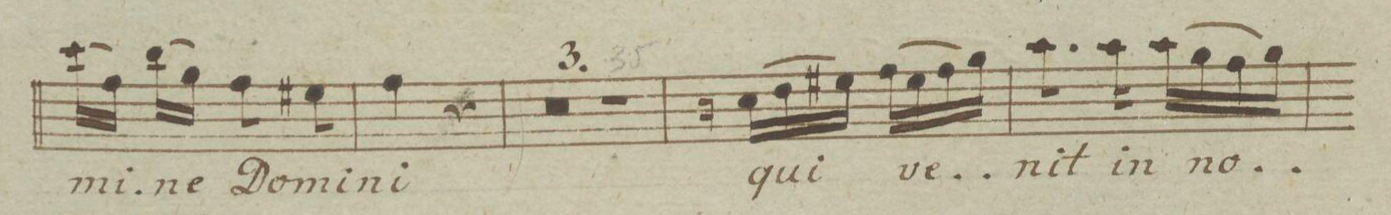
**kern	**text	**dynam
*I"Canto.	*	*
*clefC1	*	*
*k[f#]	*	*
*met(c)	*	*
*M2/4	*	*
(16aa\LL	-mi-	.
16dd\JJ)	.	.
(16gg\LL	-ne	.
16ee\JJ)	.	.
8dd\	Do-	.
8cc#\	-mi-	.
=110	=110	=110
4dd\	-ni	.
4r	.	.
=111	=111	=111
1r	.	.
=112	=112	=112
=113	=113	=113
2r	.	.
=114	=114	=114
16r	.	.
(16a\LL	qui	.
16b\	.	.
16cc#X\JJ)	.	.
(16dd\LL	ve-	.
16cc#\	.	.
16dd\	.	.
16ee\JJ)	.	.
=115	=115	=115
8.ff#\	-nit	.
16ff#\	in	.
(16ff#\LL	no-	.
16ee\	.	.
16dd\	.	.
16ee\JJ)	.	.
=116	=116	=116
*-	*-	*-
